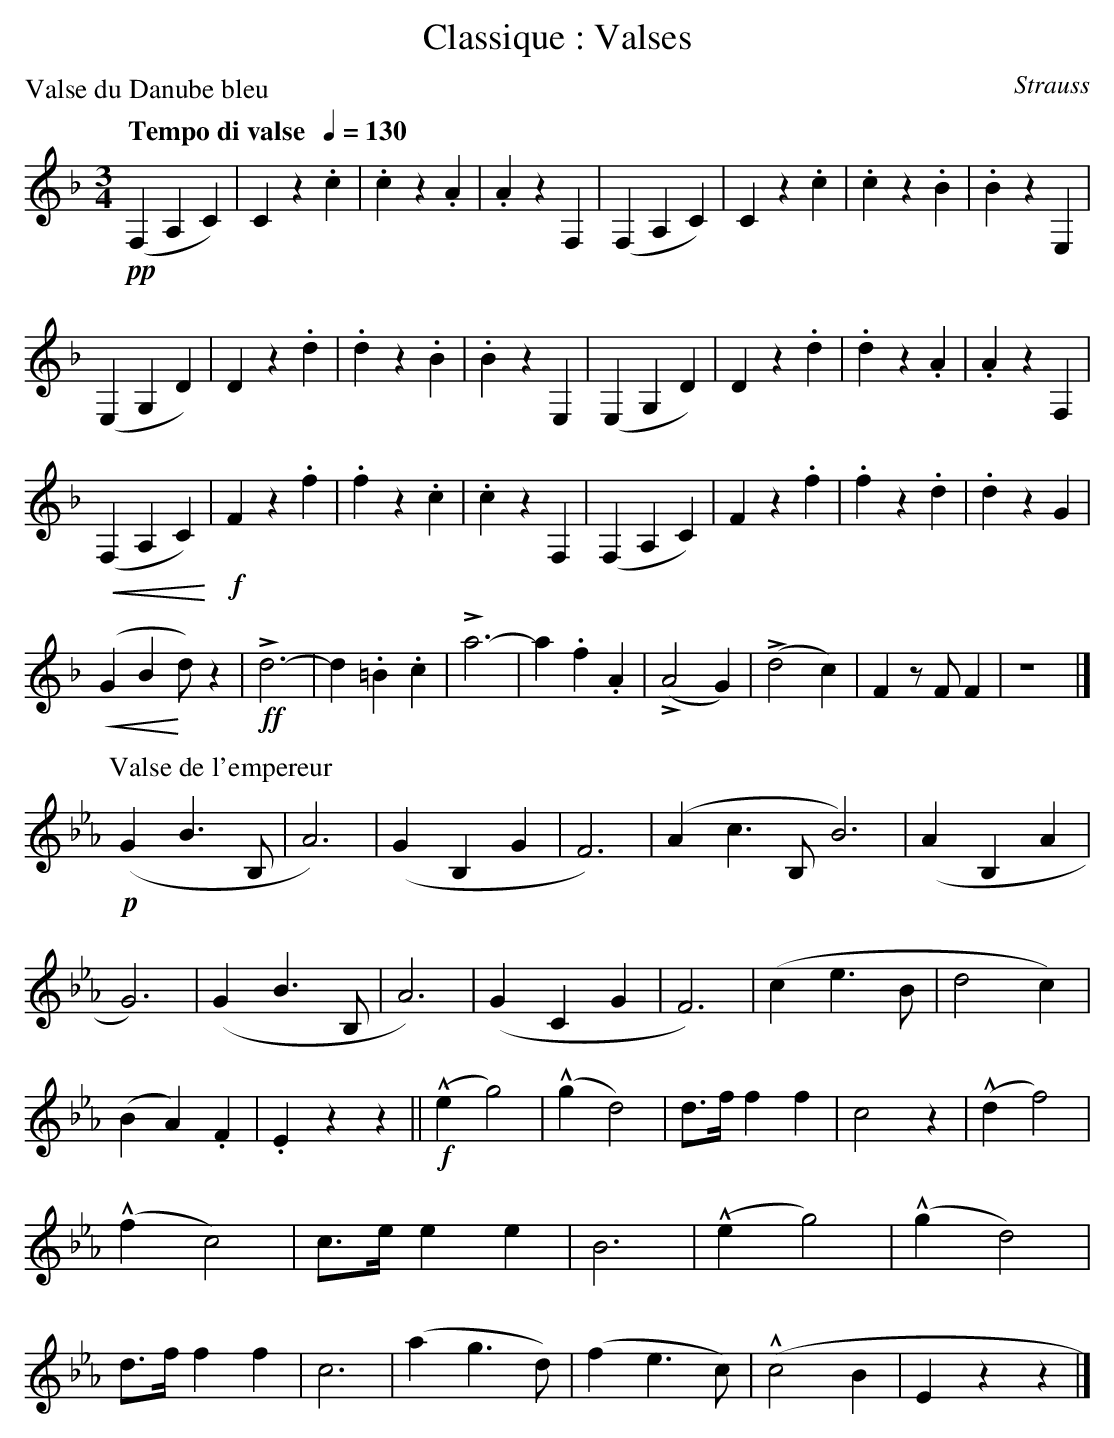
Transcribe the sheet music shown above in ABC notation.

X:1
T:Classique : Valses
C:Strauss
M:3/4
L:1/4
Q:"Tempo di valse  "1/4=130
P:Valse du Danube bleu
K:Fmaj clef=treble
!pp! (F, A, C) | C z .c | .c z .A | .A z F, | (F, A, C) | C z .c | .c z .B | .B z E, |
(E, G, D) | D z .d | .d z .B | .B z E, | (E, G, D) | D z .d | .d z .A | .A z F, |
!<(!(F, A, C) !<)! | !f! F z .f | .f z .c | .c z F, | (F, A, C) | F z .f | .f z .d | .d z G |
!<(!(G B !<)! d/2) z | !ff! Ld3- | d .=B .c | La3- | a .f .A | (LA2 G) | (Ld2 c) | F z/2F/2 F | z4 |]
%%vskip 1
K:Ebmaj clef=treble
P:Valse de l'empereur
!p!(G B>B, | A3) |(G B, G | F3) | (A c>B, B3) |\
(A B, A | G3) | (G B>B, | A3) | (G C G | F3) |\
(c e>B | d2 c) | (B A) .F | .E z z || !f!(!^!e g2) |\
(!^!g d2) | d/2>f/2 f f | c2 z | (!^!d f2) | (!^!f c2) |\
c/2>e/2 e e | B3 | (!^!e g2) | (!^!g d2) | d/2>f/2 f f |\
c3 | (a g>d ) | (f e>c) | (!^!c2 B | E z z |]
